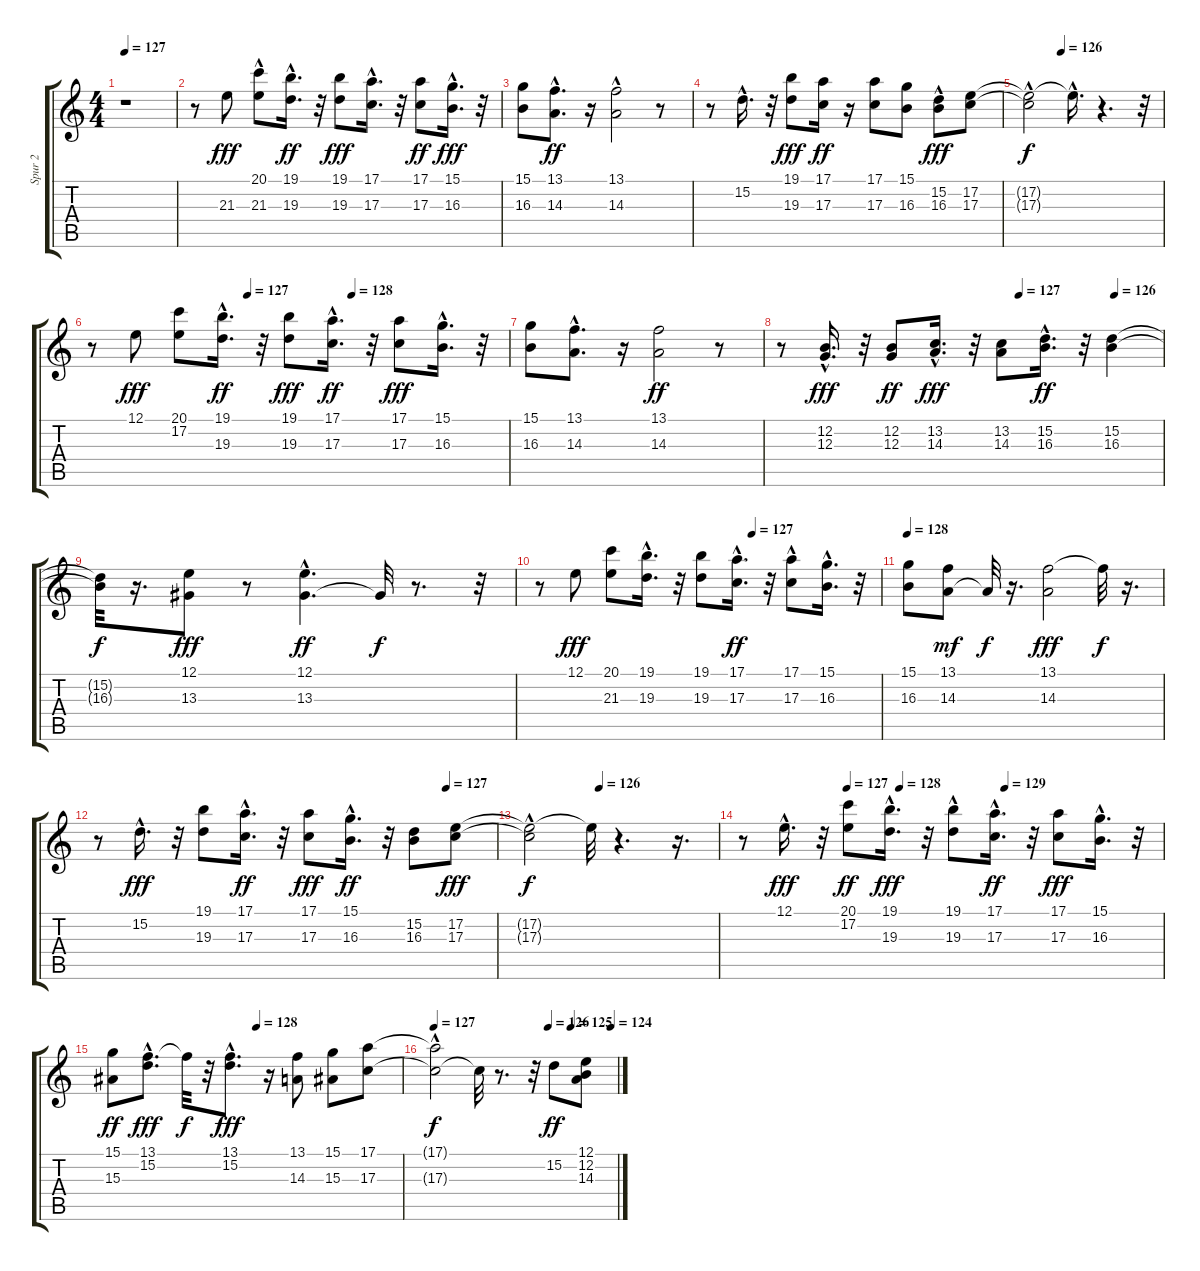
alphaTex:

\track ("Spur 2" "Spur 2") {instrument brightacousticpiano}
\staff {score tabs}
\tuning (E4 B3 G3 D3 A2 E2) {hide}
\ts (4 4)
\tempo 127
\clef g2
\ks c
r.1{dy fff instrument brightacousticpiano} |
r.8 21.3.8 (20.1{hac} 21.3).8 (19.1 19.3{hac}).16{d dy ff} r.32 (19.1 19.3).8{dy fff} (17.1{hac} 17.3{hac}).16{d} r.32 (17.1 17.3).8{dy ff} (15.1 16.3{hac}).16{d dy fff} r.32 |
(15.1 16.3).8 (13.1{hac} 14.3{hac}).8{d dy ff} r.16 (13.1 14.3{hac}).2 r.8 |
r.8 15.2{hac}.16{d} r.32 (19.1 19.3).8{dy fff} (17.1 17.3).16{dy ff} r.16 (17.1 17.3).8 (15.1 16.3).8 (15.2{hac} 16.3).8{dy fff} (17.2 17.3).8 |
\tempo (126 0.25)
(17.2{t} 17.3{hac t}).2{dy f} 17.2{hac t}.16{d} r.4{d} r.32 |
\tempo (127 0.375)
\tempo (128 0.625)
r.8 12.1.8{dy fff} (20.1 17.2).8 (19.1 19.3{hac}).16{d dy ff} r.32 (19.1 19.3).8{dy fff} (17.1{hac} 17.3{hac}).16{d dy ff} r.32 (17.1 17.3).8{dy fff} (15.1{hac} 16.3{hac}).16{d} r.32 |
(15.1 16.3).8 (13.1{hac} 14.3).8{d} r.16 (13.1 14.3).2{dy ff} r.8 |
\tempo (127 0.625)
\tempo (126 0.875)
r.8 (12.2{hac} 12.3{hac}).16{d dy fff} r.32 (12.2 12.3).8{dy ff} (13.2{hac} 14.3{hac}).16{d dy fff} r.32 (13.2 14.3).8 (15.2{hac} 16.3{hac}).16{d dy ff} r.32 (15.2 16.3).4 |
(15.2{t} 16.3{t}).32{dy f} r.16{d} (12.1 13.3).8{dy fff} r.8 (12.1{hac} 13.3{hac}).4{d dy ff} 13.3{t}.32{dy f} r.8{d} r.32 |
\tempo (127 0.625)
r.8 12.1.8{dy fff} (20.1 21.3).8 (19.1 19.3{hac}).16{d} r.32 (19.1 19.3).8 (17.1{hac} 17.3{hac}).16{d dy ff} r.32 (17.1{hac} 17.3).8 (15.1{hac} 16.3{hac}).16{d} r.32 |
\tempo 128
(15.1 16.3).8 (13.1 14.3).8{dy mf} 14.3{t}.32{dy f} r.16{d} (13.1 14.3).2{dy fff} 13.1{t}.32{dy f} r.16{d} |
\tempo (127 0.875)
r.8 15.2{hac}.16{d dy fff} r.32 (19.1 19.3).8 (17.1{hac} 17.3{hac}).16{d dy ff} r.32 (17.1 17.3).8{dy fff} (15.1{hac} 16.3).16{d dy ff} r.32 (15.2 16.3).8 (17.2 17.3).8{dy fff} |
\tempo (126 0.375)
(17.2{t} 17.3{hac t}).2{dy f} 17.2{t}.32 r.4{d} r.16{d} |
\tempo (127 0.25)
\tempo (128 0.375)
\tempo (129 0.625)
r.8 12.1{hac}.16{d dy fff} r.32 (20.1 17.2).8{dy ff} (19.1 19.3{hac}).16{d dy fff} r.32 (19.1{hac} 19.3).8 (17.1{hac} 17.3).16{d dy ff} r.32 (17.1 17.3).8{dy fff} (15.1{hac} 16.3{hac}).16{d} r.32 |
\tempo (128 0.5)
(15.1 15.3).8{dy ff} (13.1{hac} 15.2{hac}).8{d dy fff} 13.1{t}.32{dy f} r.32 (13.1{hac} 15.2).8{d dy fff} r.16 (13.1 14.3).8 (15.1 15.3).8 (17.1 17.3).8 |
\tempo 127
\tempo (126 0.625)
\tempo (125 0.75)
\tempo (124 0.96875)
(17.1{hac t} 17.3{t}).2{dy f} 17.3{t}.32 r.8{d} r.32 15.2.8{dy ff} (12.1 12.2 14.3).8
